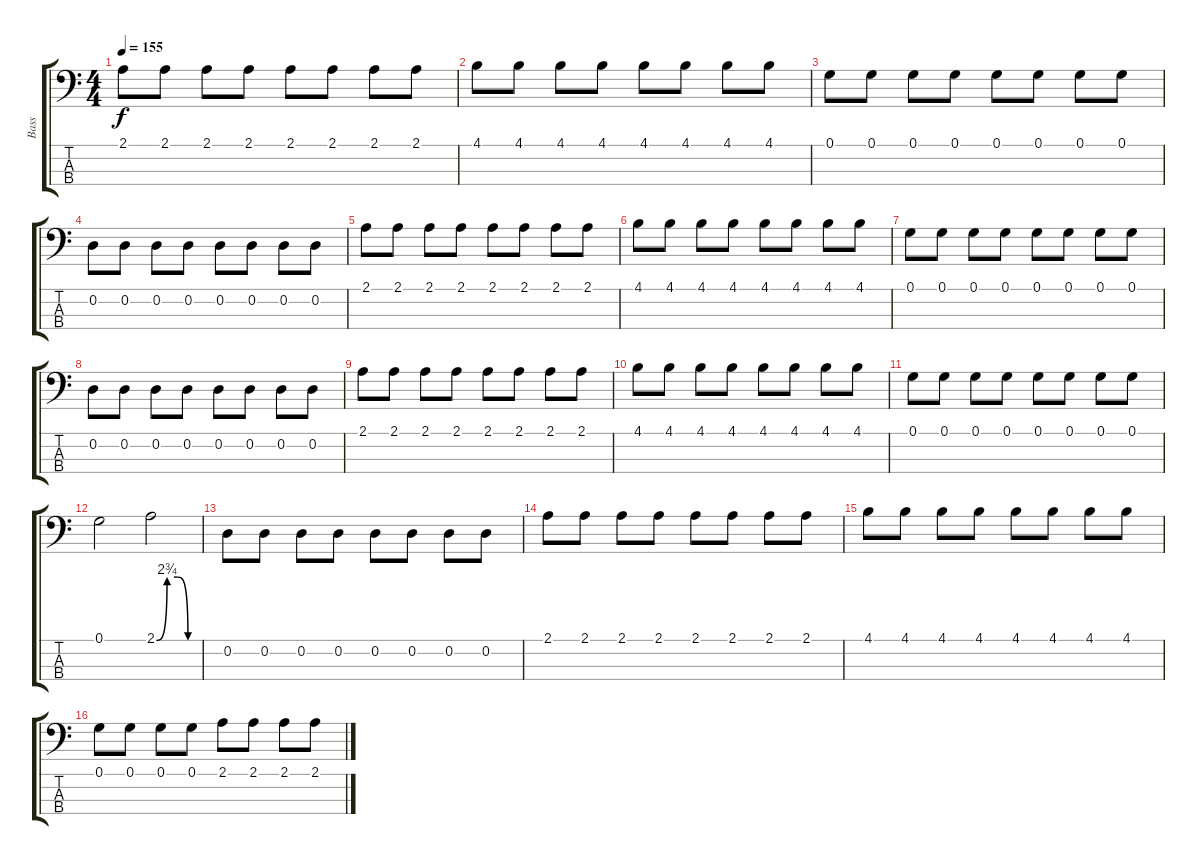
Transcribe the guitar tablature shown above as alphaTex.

\track ("Bass" "Bass") {instrument electricbassfinger}
\staff {score tabs}
\tuning (G2 D2 A1 E1) {hide}
\ts (4 4)
\tempo 155
\clef f4
\ks c
2.1.8{dy f} 2.1.8 2.1.8 2.1.8 2.1.8 2.1.8 2.1.8 2.1.8 |
4.1.8 4.1.8 4.1.8 4.1.8 4.1.8 4.1.8 4.1.8 4.1.8 |
0.1.8 0.1.8 0.1.8 0.1.8 0.1.8 0.1.8 0.1.8 0.1.8 |
0.2.8 0.2.8 0.2.8 0.2.8 0.2.8 0.2.8 0.2.8 0.2.8 |
2.1.8 2.1.8 2.1.8 2.1.8 2.1.8 2.1.8 2.1.8 2.1.8 |
4.1.8 4.1.8 4.1.8 4.1.8 4.1.8 4.1.8 4.1.8 4.1.8 |
0.1.8 0.1.8 0.1.8 0.1.8 0.1.8 0.1.8 0.1.8 0.1.8 |
0.2.8 0.2.8 0.2.8 0.2.8 0.2.8 0.2.8 0.2.8 0.2.8 |
2.1.8 2.1.8 2.1.8 2.1.8 2.1.8 2.1.8 2.1.8 2.1.8 |
4.1.8 4.1.8 4.1.8 4.1.8 4.1.8 4.1.8 4.1.8 4.1.8 |
0.1.8 0.1.8 0.1.8 0.1.8 0.1.8 0.1.8 0.1.8 0.1.8 |
0.1.2 2.1{be (custom 0 0 15 11 30 11 45 0 60 0)}.2 |
0.2.8 0.2.8 0.2.8 0.2.8 0.2.8 0.2.8 0.2.8 0.2.8 |
2.1.8 2.1.8 2.1.8 2.1.8 2.1.8 2.1.8 2.1.8 2.1.8 |
4.1.8 4.1.8 4.1.8 4.1.8 4.1.8 4.1.8 4.1.8 4.1.8 |
0.1.8 0.1.8 0.1.8 0.1.8 2.1.8 2.1.8 2.1.8 2.1.8
